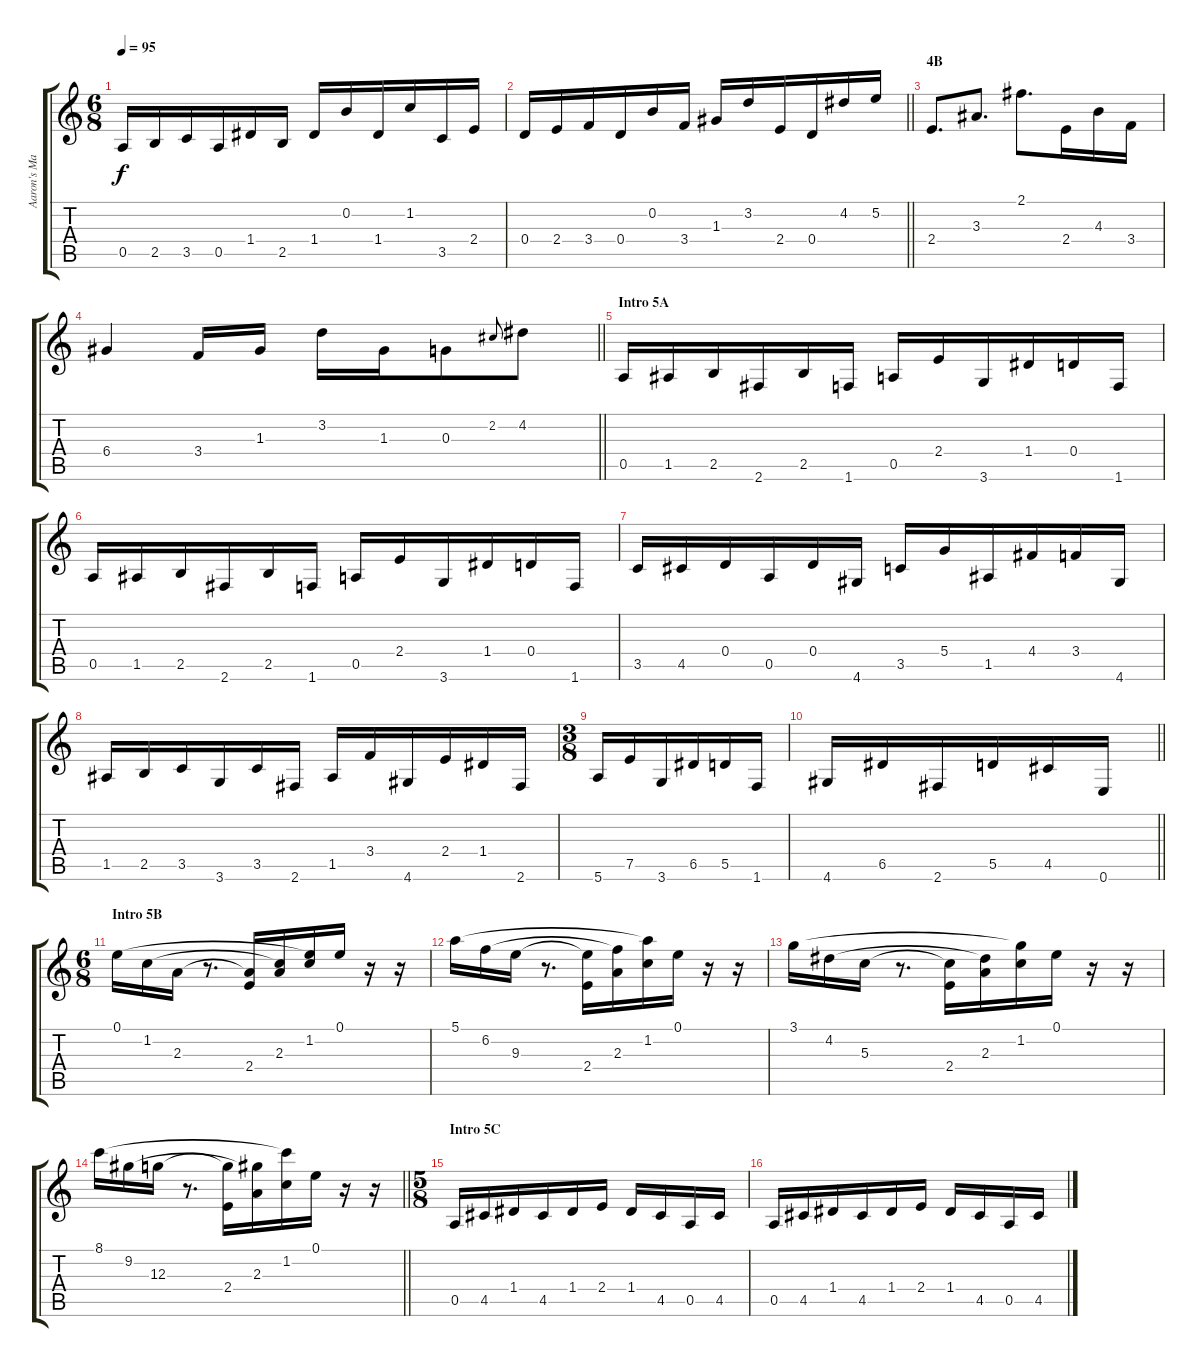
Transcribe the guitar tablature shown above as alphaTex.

\track ("Aaron's Magic Guitar" "Aaron's Ma") {instrument acousticguitarsteel}
\staff {score tabs}
\tuning (E4 B3 G3 D3 A2 E2) {hide}
\ts (6 8)
\tempo 95
\clef g2
\ks c
0.5.16{dy f} 2.5.16 3.5.16 0.5.16 1.4.16 2.5.16 1.4.16 0.2.16 1.4.16 1.2.16 3.5.16 2.4.16 |
\barLineRight lightlight
0.4.16 2.4.16 3.4.16 0.4.16 0.2.16 3.4.16 1.3.16 3.2.16 2.4.16 0.4.16 4.2.16 5.2.16 |
\section ("" "4B")
2.4.8{d} 3.3.8{d} 2.1.8{d} 2.4.16 4.3.16 3.4.16 |
\barLineRight lightlight
6.4.4 3.4.16 1.3.16 3.2.16 1.3.16 0.3.8 2.2.8{gr onbeat} 4.2.8 |
\section ("" "Intro 5A")
0.5.16 1.5.16 2.5.16 2.6.16 2.5.16 1.6.16 0.5.16 2.4.16 3.6.16 1.4.16 0.4.16 1.6.16 |
0.5.16 1.5.16 2.5.16 2.6.16 2.5.16 1.6.16 0.5.16 2.4.16 3.6.16 1.4.16 0.4.16 1.6.16 |
3.5.16 4.5.16 0.4.16 0.5.16 0.4.16 4.6.16 3.5.16 5.4.16 1.5.16 4.4.16 3.4.16 4.6.16 |
1.5.16 2.5.16 3.5.16 3.6.16 3.5.16 2.6.16 1.5.16 3.4.16 4.6.16 2.4.16 1.4.16 2.6.16 |
\ts (3 8)
5.6.16 7.5.16 3.6.16 6.5.16 5.5.16 1.6.16 |
\barLineRight lightlight
4.6.16 6.5.16 2.6.16 5.5.16 4.5.16 0.6.16 |
\ts (6 8)
\section ("" "Intro 5B")
0.1.16 1.2.16 2.3.16 r.8{d} (2.3{t} 2.4).16 (1.2{t} 2.3).16 (0.1{t} 1.2).16 0.1.16 r.16 r.16 |
5.1.16 6.2.16 9.3.16 r.8{d} (9.3{t} 2.4).16 (6.2{t} 2.3).16 (5.1{t} 1.2).16 0.1.16 r.16 r.16 |
3.1.16 4.2.16 5.3.16 r.8{d} (5.3{t} 2.4).16 (4.2{t} 2.3).16 (3.1{t} 1.2).16 0.1.16 r.16 r.16 |
\barLineRight lightlight
8.1.16 9.2.16 12.3.16 r.8{d} (12.3{t} 2.4).16 (9.2{t} 2.3).16 (8.1{t} 1.2).16 0.1.16 r.16 r.16 |
\ts (5 8)
\section ("" "Intro 5C")
0.5.16 4.5.16 1.4.16 4.5.16 1.4.16 2.4.16 1.4.16 4.5.16 0.5.16 4.5.16 |
0.5.16 4.5.16 1.4.16 4.5.16 1.4.16 2.4.16 1.4.16 4.5.16 0.5.16 4.5.16
